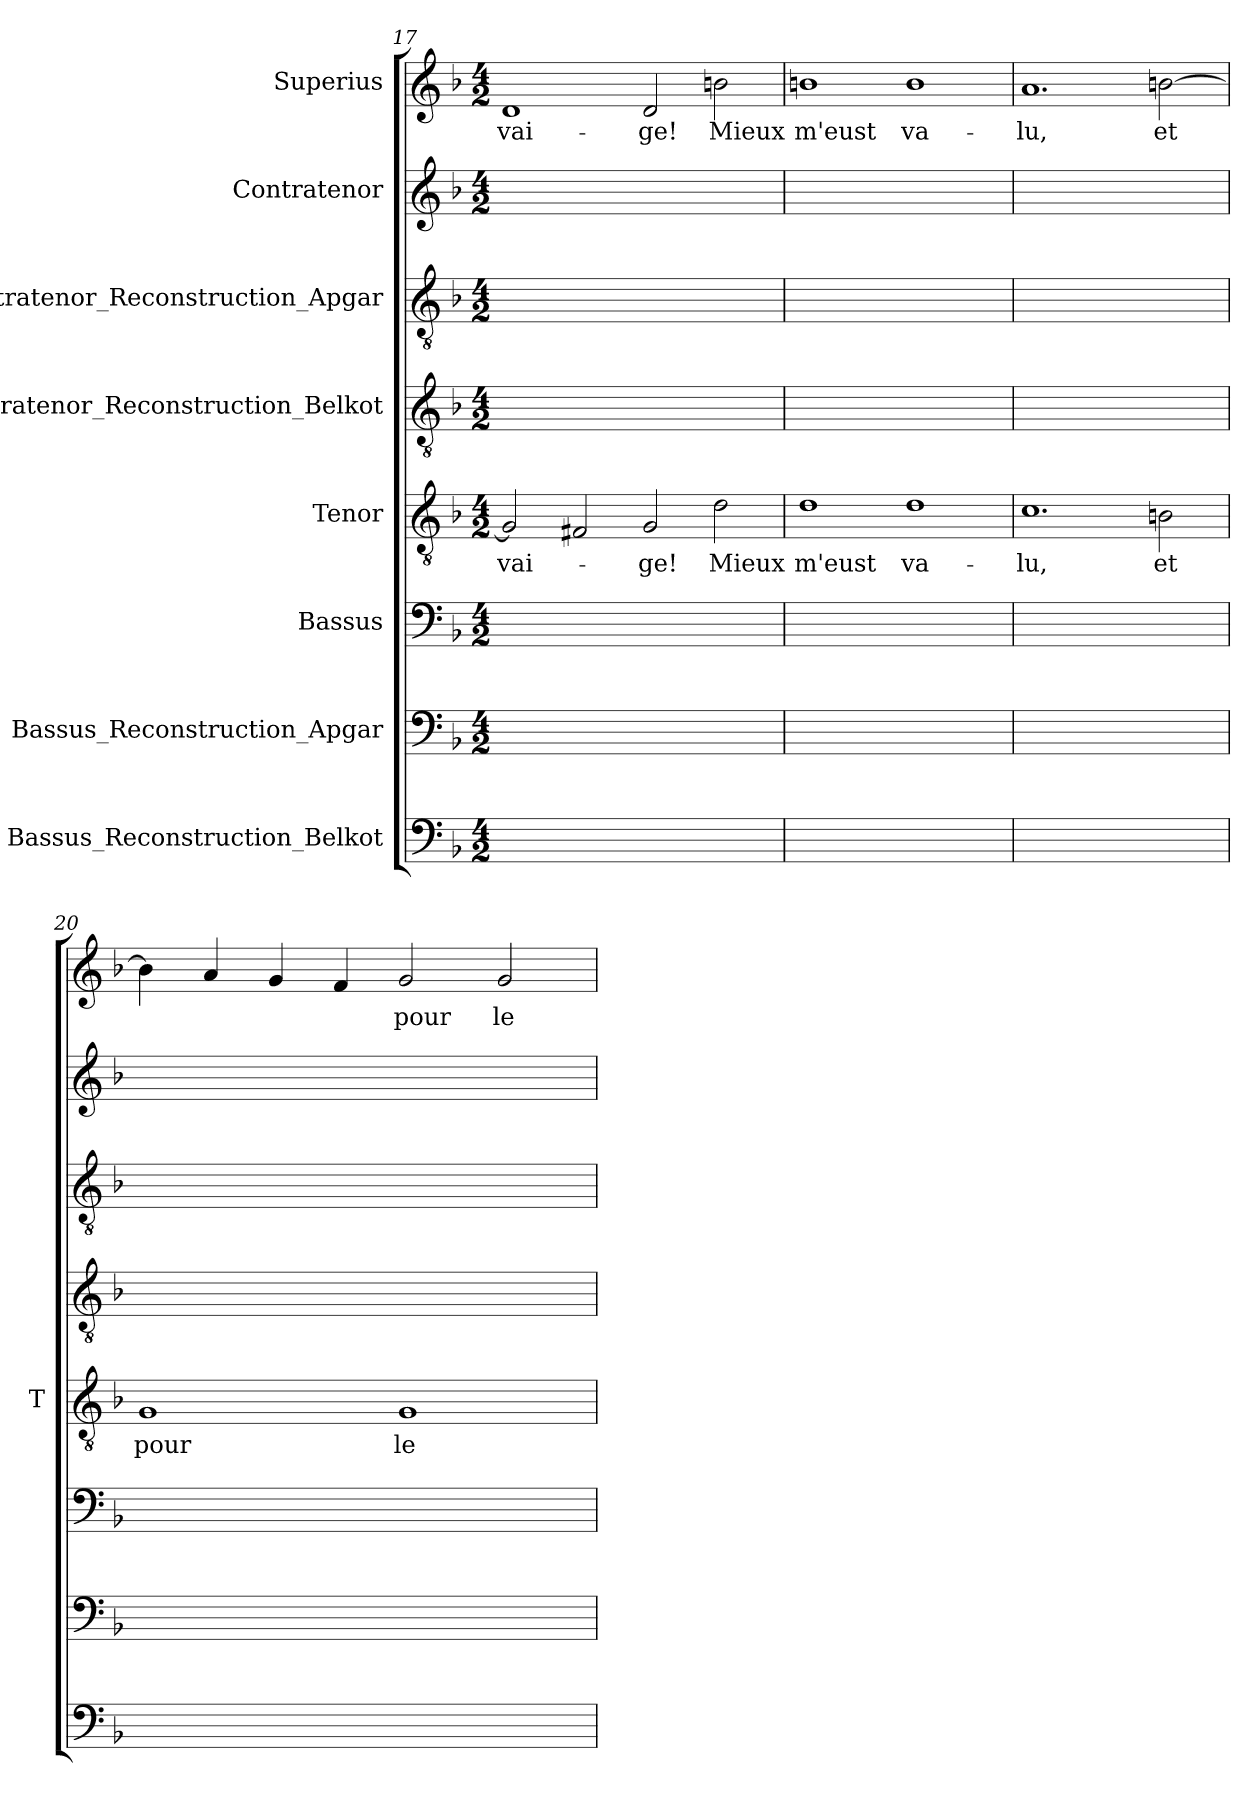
**kern	**kern	**kern	**kern	**text	**kern	**kern	**kern	**kern	**text
*part8	*part7	*part6	*part5	*part5	*part4	*part3	*part2	*part1	*part1
*staff8	*staff7	*staff6	*staff5	*staff5	*staff4	*staff3	*staff2	*staff1	*staff1
*I"Bassus_Reconstruction_Belkot	*I"Bassus_Reconstruction_Apgar	*I"Bassus	*I"Tenor	*	*I"Contratenor_Reconstruction_Belkot	*I"Contratenor_Reconstruction_Apgar	*I"Contratenor	*I"Superius	*
*	*	*	*I'T	*	*	*	*	*	*
*clefF4	*clefF4	*clefF4	*clefGv2	*	*clefGv2	*clefGv2	*clefG2	*clefG2	*
*k[b-]	*k[b-]	*k[b-]	*k[b-]	*	*k[b-]	*k[b-]	*k[b-]	*k[b-]	*
*M4/2	*M4/2	*M4/2	*M4/2	*	*M4/2	*M4/2	*M4/2	*M4/2	*
=17	=17	=17	=17	=17	=17	=17	=17	=17	=17
0ryy	0ryy	0ryy	2G]	vai-	0ryy	0ryy	0ryy	1d	vai-
.	.	.	2F#X	.	.	.	.	.	.
.	.	.	2G	-ge!	.	.	.	2d	-ge!
.	.	.	2d	-Mieux	.	.	.	2bn	-Mieux
=18	=18	=18	=18	=18	=18	=18	=18	=18	=18
0ryy	0ryy	0ryy	1d	-m'eust	0ryy	0ryy	0ryy	1bn	-m'eust
.	.	.	1d	va-	.	.	.	1b	va-
=19	=19	=19	=19	=19	=19	=19	=19	=19	=19
0ryy	0ryy	0ryy	1.c	-lu,	0ryy	0ryy	0ryy	1.a	-lu,
.	.	.	2B	-et	.	.	.	[2bn	-et
=20	=20	=20	=20	=20	=20	=20	=20	=20	=20
0ryy	0ryy	0ryy	1G	-pour	0ryy	0ryy	0ryy	4b]	.
.	.	.	.	.	.	.	.	4a	.
.	.	.	.	.	.	.	.	4g	.
.	.	.	.	.	.	.	.	4f	.
.	.	.	1G	-le	.	.	.	2g	-pour
.	.	.	.	.	.	.	.	2g	-le
=	=	=	=	=	=	=	=	=	=
*-	*-	*-	*-	*-	*-	*-	*-	*-	*-
